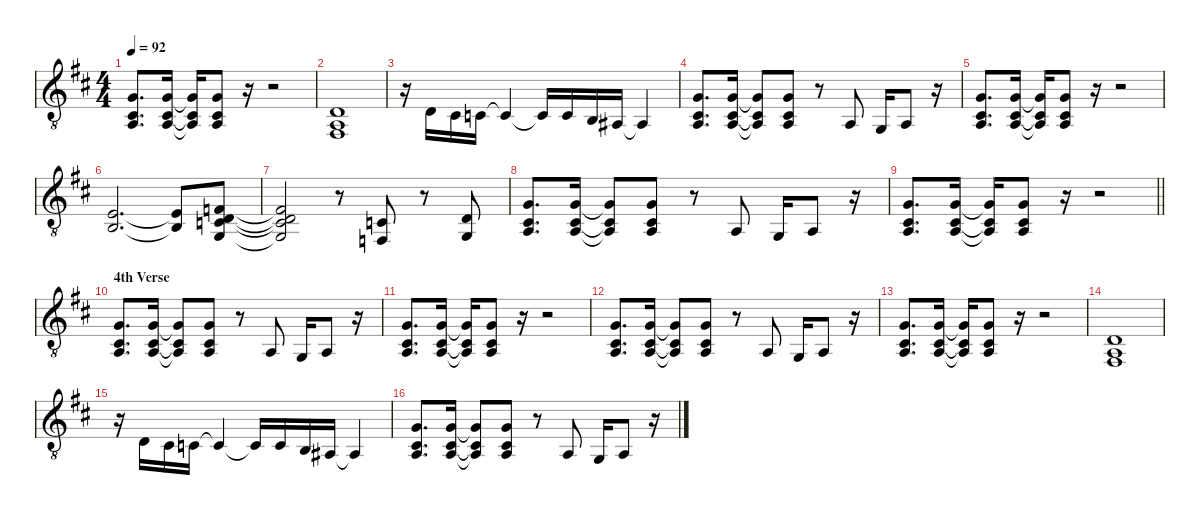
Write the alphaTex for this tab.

\defaultSystemsLayout 4
\hideDynamics
\bracketExtendMode groupsimilarinstruments
\singleTrackTrackNamePolicy hidden
\multiTrackTrackNamePolicy hidden
\otherSystemsTrackNameOrientation horizontal
\track ("Clavinet (right hand)" "clav.") {instrument clavinet}
\staff {score}
\tuning (E3 B2 G2 D2 A1 E1)
\ts (4 4)
\tempo 92
\clef g2
\ottava 8vb
\ks d
(8.2{acc forcenatural} 6.3{acc #} 7.4{acc forcenatural}).8{d dy f beam Up} (8.2{acc forcenatural} 6.3{acc #} 7.4{acc forcenatural}).16{beam Up} (8.2{t acc forcenatural} 6.3{t acc #} 7.4{t acc forcenatural}).16{beam Up} (8.2{acc forcenatural} 6.3{acc #} 7.4{acc forcenatural}).8{beam Up} r.16{beam Up} r.2{beam Up} |
(3.2{acc forcenatural} 2.3{acc forcenatural} 4.4{acc #}).1{beam Up} |
r.16{beam Down} 3.2{acc forcenatural}.16{beam Up} 2.2{acc #}.16{beam Up} 1.2{acc forcenatural}.16{beam Up} 1.2{t acc forcenatural}.4{beam Up} 1.2{t acc forcenatural}.16{beam Up} 1.2{acc forcenatural}.16{beam Up} 0.2{acc forcenatural}.16{beam Up} 3.3{acc #}.16{beam Up} 3.3{t acc #}.4{beam Up} |
(8.2{acc forcenatural} 6.3{acc #} 7.4{acc forcenatural}).8{d beam Up} (8.2{acc forcenatural} 6.3{acc #} 7.4{acc forcenatural}).16{beam Up} (8.2{t acc forcenatural} 6.3{t acc #} 7.4{t acc forcenatural}).8{beam Up} (8.2{acc forcenatural} 6.3{acc #} 7.4{acc forcenatural}).8{beam Up} r.8{beam Up} 2.3{acc forcenatural}.8{beam Up} 0.3{acc forcenatural}.16{beam Up} 2.3{acc forcenatural}.8{beam Up} r.16{beam Up} |
(8.2{acc forcenatural} 6.3{acc #} 7.4{acc forcenatural}).8{d beam Up} (8.2{acc forcenatural} 6.3{acc #} 7.4{acc forcenatural}).16{beam Up} (8.2{t acc forcenatural} 6.3{t acc #} 7.4{t acc forcenatural}).16{beam Up} (8.2{acc forcenatural} 6.3{acc #} 7.4{acc forcenatural}).8{beam Up} r.16{beam Up} r.2{beam Up} |
(5.2{acc forcenatural} 4.3{acc forcenatural}).2{d beam Up} (5.2{t acc forcenatural} 4.3{t acc forcenatural}).8{beam Up} (6.2{acc forcenatural} 7.3{acc forcenatural} 10.4{acc forcenatural} 10.5{acc forcenatural}).8{beam Up} |
(6.2{t acc forcenatural} 7.3{t acc forcenatural} 10.4{t acc forcenatural} 10.5{t acc forcenatural}).2{beam Up} r.8{beam Up} (5.3{acc forcenatural} 3.4{acc forcenatural}).8{beam Up} r.8{beam Up} (7.3{acc forcenatural} 5.4{acc forcenatural}).8{beam Up} |
(8.2{acc forcenatural} 6.3{acc #} 7.4{acc forcenatural}).8{d beam Up} (8.2{acc forcenatural} 6.3{acc #} 7.4{acc forcenatural}).16{beam Up} (8.2{t acc forcenatural} 6.3{t acc #} 7.4{t acc forcenatural}).8{beam Up} (8.2{acc forcenatural} 6.3{acc #} 7.4{acc forcenatural}).8{beam Up} r.8{beam Up} 2.3{acc forcenatural}.8{beam Up} 0.3{acc forcenatural}.16{beam Up} 2.3{acc forcenatural}.8{beam Up} r.16{beam Up} |
\barLineRight lightlight
(8.2{acc forcenatural} 6.3{acc #} 7.4{acc forcenatural}).8{d beam Up} (8.2{acc forcenatural} 6.3{acc #} 7.4{acc forcenatural}).16{beam Up} (8.2{t acc forcenatural} 6.3{t acc #} 7.4{t acc forcenatural}).16{beam Up} (8.2{acc forcenatural} 6.3{acc #} 7.4{acc forcenatural}).8{beam Up} r.16{beam Up} r.2{beam Up} |
\section ("" "4th Verse")
(8.2{acc forcenatural} 6.3{acc #} 7.4{acc forcenatural}).8{d beam Up} (8.2{acc forcenatural} 6.3{acc #} 7.4{acc forcenatural}).16{beam Up} (8.2{t acc forcenatural} 6.3{t acc #} 7.4{t acc forcenatural}).8{beam Up} (8.2{acc forcenatural} 6.3{acc #} 7.4{acc forcenatural}).8{beam Up} r.8{beam Up} 2.3{acc forcenatural}.8{beam Up} 0.3{acc forcenatural}.16{beam Up} 2.3{acc forcenatural}.8{beam Up} r.16{beam Up} |
(8.2{acc forcenatural} 6.3{acc #} 7.4{acc forcenatural}).8{d beam Up} (8.2{acc forcenatural} 6.3{acc #} 7.4{acc forcenatural}).16{beam Up} (8.2{t acc forcenatural} 6.3{t acc #} 7.4{t acc forcenatural}).16{beam Up} (8.2{acc forcenatural} 6.3{acc #} 7.4{acc forcenatural}).8{beam Up} r.16{beam Up} r.2{beam Up} |
(8.2{acc forcenatural} 6.3{acc #} 7.4{acc forcenatural}).8{d beam Up} (8.2{acc forcenatural} 6.3{acc #} 7.4{acc forcenatural}).16{beam Up} (8.2{t acc forcenatural} 6.3{t acc #} 7.4{t acc forcenatural}).8{beam Up} (8.2{acc forcenatural} 6.3{acc #} 7.4{acc forcenatural}).8{beam Up} r.8{beam Up} 2.3{acc forcenatural}.8{beam Up} 0.3{acc forcenatural}.16{beam Up} 2.3{acc forcenatural}.8{beam Up} r.16{beam Up} |
(8.2{acc forcenatural} 6.3{acc #} 7.4{acc forcenatural}).8{d beam Up} (8.2{acc forcenatural} 6.3{acc #} 7.4{acc forcenatural}).16{beam Up} (8.2{t acc forcenatural} 6.3{t acc #} 7.4{t acc forcenatural}).16{beam Up} (8.2{acc forcenatural} 6.3{acc #} 7.4{acc forcenatural}).8{beam Up} r.16{beam Up} r.2{beam Up} |
(3.2{acc forcenatural} 2.3{acc forcenatural} 4.4{acc #}).1{beam Up} |
r.16{beam Down} 3.2{acc forcenatural}.16{beam Up} 2.2{acc #}.16{beam Up} 1.2{acc forcenatural}.16{beam Up} 1.2{t acc forcenatural}.4{beam Up} 1.2{t acc forcenatural}.16{beam Up} 1.2{acc forcenatural}.16{beam Up} 0.2{acc forcenatural}.16{beam Up} 3.3{acc #}.16{beam Up} 3.3{t acc #}.4{beam Up} |
(8.2{acc forcenatural} 6.3{acc #} 7.4{acc forcenatural}).8{d beam Up} (8.2{acc forcenatural} 6.3{acc #} 7.4{acc forcenatural}).16{beam Up} (8.2{t acc forcenatural} 6.3{t acc #} 7.4{t acc forcenatural}).8{beam Up} (8.2{acc forcenatural} 6.3{acc #} 7.4{acc forcenatural}).8{beam Up} r.8{beam Up} 2.3{acc forcenatural}.8{beam Up} 0.3{acc forcenatural}.16{beam Up} 2.3{acc forcenatural}.8{beam Up} r.16{beam Up}
